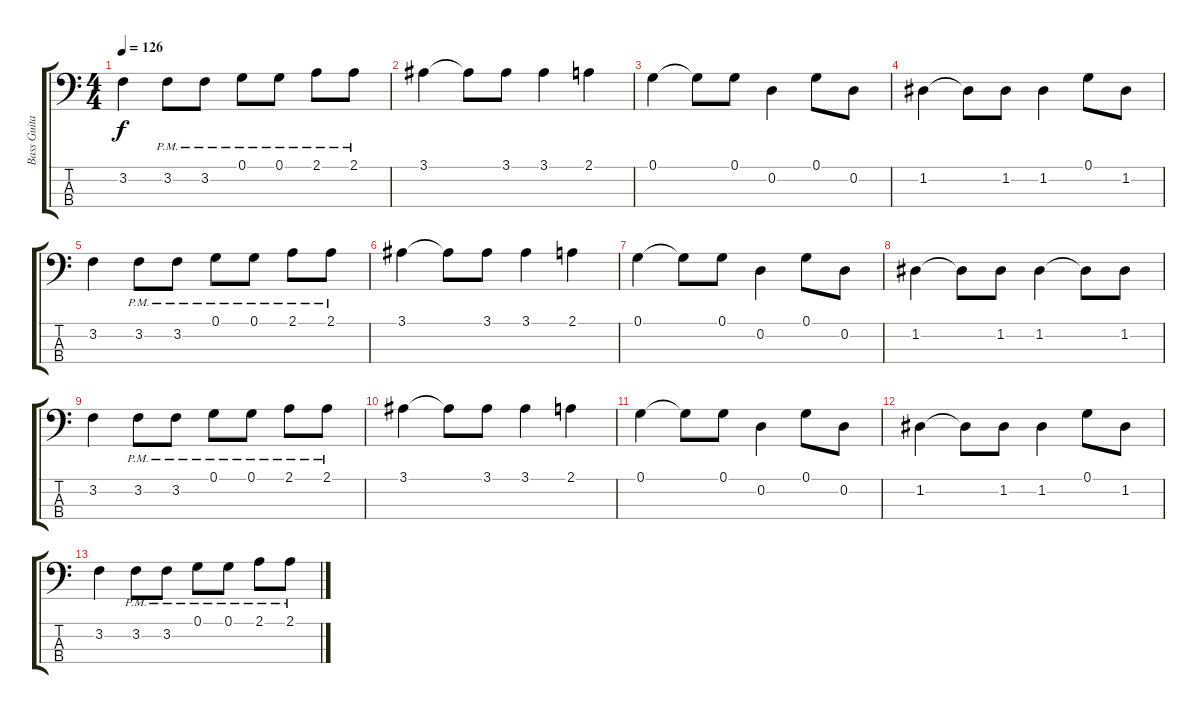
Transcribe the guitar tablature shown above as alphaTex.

\track ("Bass Guitar" "Bass Guita") {instrument electricbassfinger}
\staff {score tabs}
\tuning (G2 D2 A1 E1) {hide}
\ts (4 4)
\tempo 126
\clef f4
\ks c
3.2.4{dy f} 3.2{pm}.8 3.2{pm}.8 0.1{pm}.8 0.1{pm}.8 2.1{pm}.8 2.1{pm}.8 |
3.1.4 3.1{t}.8 3.1.8 3.1.4 2.1.4 |
0.1.4{volume 4} 0.1{t}.8 0.1.8 0.2.4 0.1.8 0.2.8 |
1.2.4 1.2{t}.8 1.2.8 1.2.4 0.1.8 1.2.8 |
3.2.4 3.2{pm}.8 3.2{pm}.8 0.1{pm}.8 0.1{pm}.8 2.1{pm}.8 2.1{pm}.8 |
3.1.4{volume 0} 3.1{t}.8 3.1.8 3.1.4 2.1.4 |
0.1.4 0.1{t}.8 0.1.8 0.2.4 0.1.8 0.2.8 |
1.2.4 1.2{t}.8 1.2.8 1.2.4 1.2{t}.8 1.2.8 |
3.2.4 3.2{pm}.8 3.2{pm}.8 0.1{pm}.8 0.1{pm}.8 2.1{pm}.8 2.1{pm}.8 |
3.1.4 3.1{t}.8 3.1.8 3.1.4 2.1.4 |
0.1.4 0.1{t}.8 0.1.8 0.2.4 0.1.8 0.2.8 |
1.2.4 1.2{t}.8 1.2.8 1.2.4 0.1.8 1.2.8 |
3.2.4 3.2{pm}.8 3.2{pm}.8 0.1{pm}.8 0.1{pm}.8 2.1{pm}.8 2.1{pm}.8
